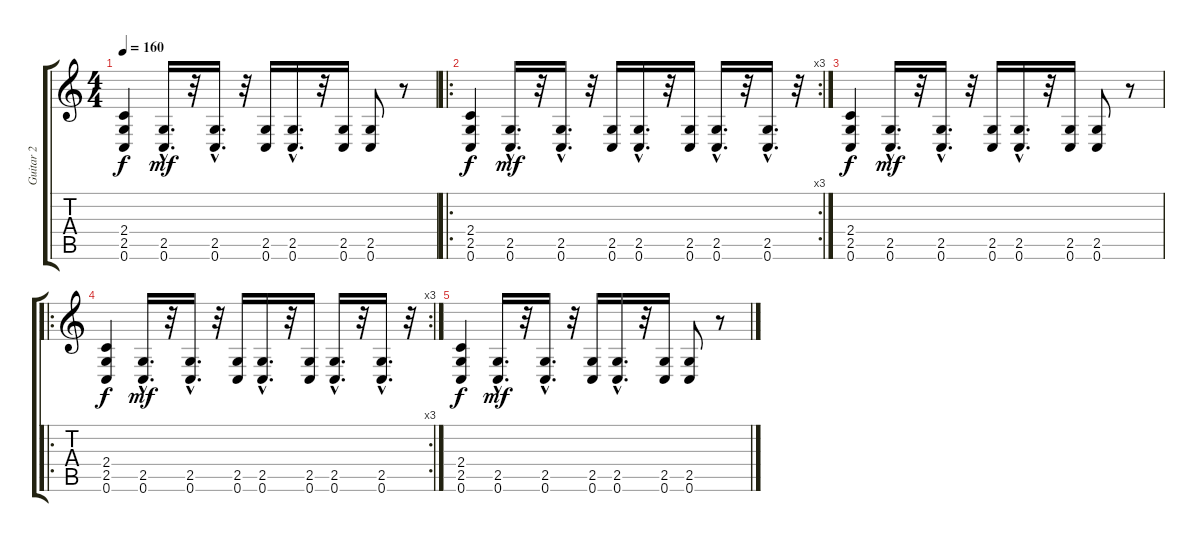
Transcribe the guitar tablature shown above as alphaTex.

\track ("Guitar 2" "Guitar 2") {instrument overdrivenguitar}
\staff {score tabs}
\tuning (C4 G3 Eb3 Bb2 F2 C2) {hide}
\ts (4 4)
\tempo 160
\clef g2
\ks c
(2.4 2.5 0.6).4{dy f} (2.5{hac} 0.6{hac}).16{d dy mf} r.32 (2.5{hac} 0.6{hac}).16{d} r.32 (2.5 0.6).16 (2.5{hac} 0.6{hac}).16{d} r.32 (2.5 0.6).16 (2.5 0.6).8 r.8 |
\ro
\rc 3
(2.4 2.5 0.6).4{dy f} (2.5{hac} 0.6{hac}).16{d dy mf} r.32 (2.5{hac} 0.6{hac}).16{d} r.32 (2.5 0.6).16 (2.5{hac} 0.6{hac}).16{d} r.32 (2.5 0.6).16 (2.5{hac} 0.6{hac}).16{d} r.32 (2.5{hac} 0.6{hac}).16{d} r.32 |
(2.4 2.5 0.6).4{dy f} (2.5{hac} 0.6{hac}).16{d dy mf} r.32 (2.5{hac} 0.6{hac}).16{d} r.32 (2.5 0.6).16 (2.5{hac} 0.6{hac}).16{d} r.32 (2.5 0.6).16 (2.5 0.6).8 r.8 |
\ro
\rc 3
(2.4 2.5 0.6).4{dy f} (2.5{hac} 0.6{hac}).16{d dy mf} r.32 (2.5{hac} 0.6{hac}).16{d} r.32 (2.5 0.6).16 (2.5{hac} 0.6{hac}).16{d} r.32 (2.5 0.6).16 (2.5{hac} 0.6{hac}).16{d} r.32 (2.5{hac} 0.6{hac}).16{d} r.32 |
(2.4 2.5 0.6).4{dy f} (2.5{hac} 0.6{hac}).16{d dy mf} r.32 (2.5{hac} 0.6{hac}).16{d} r.32 (2.5 0.6).16 (2.5{hac} 0.6{hac}).16{d} r.32 (2.5 0.6).16 (2.5 0.6).8 r.8
